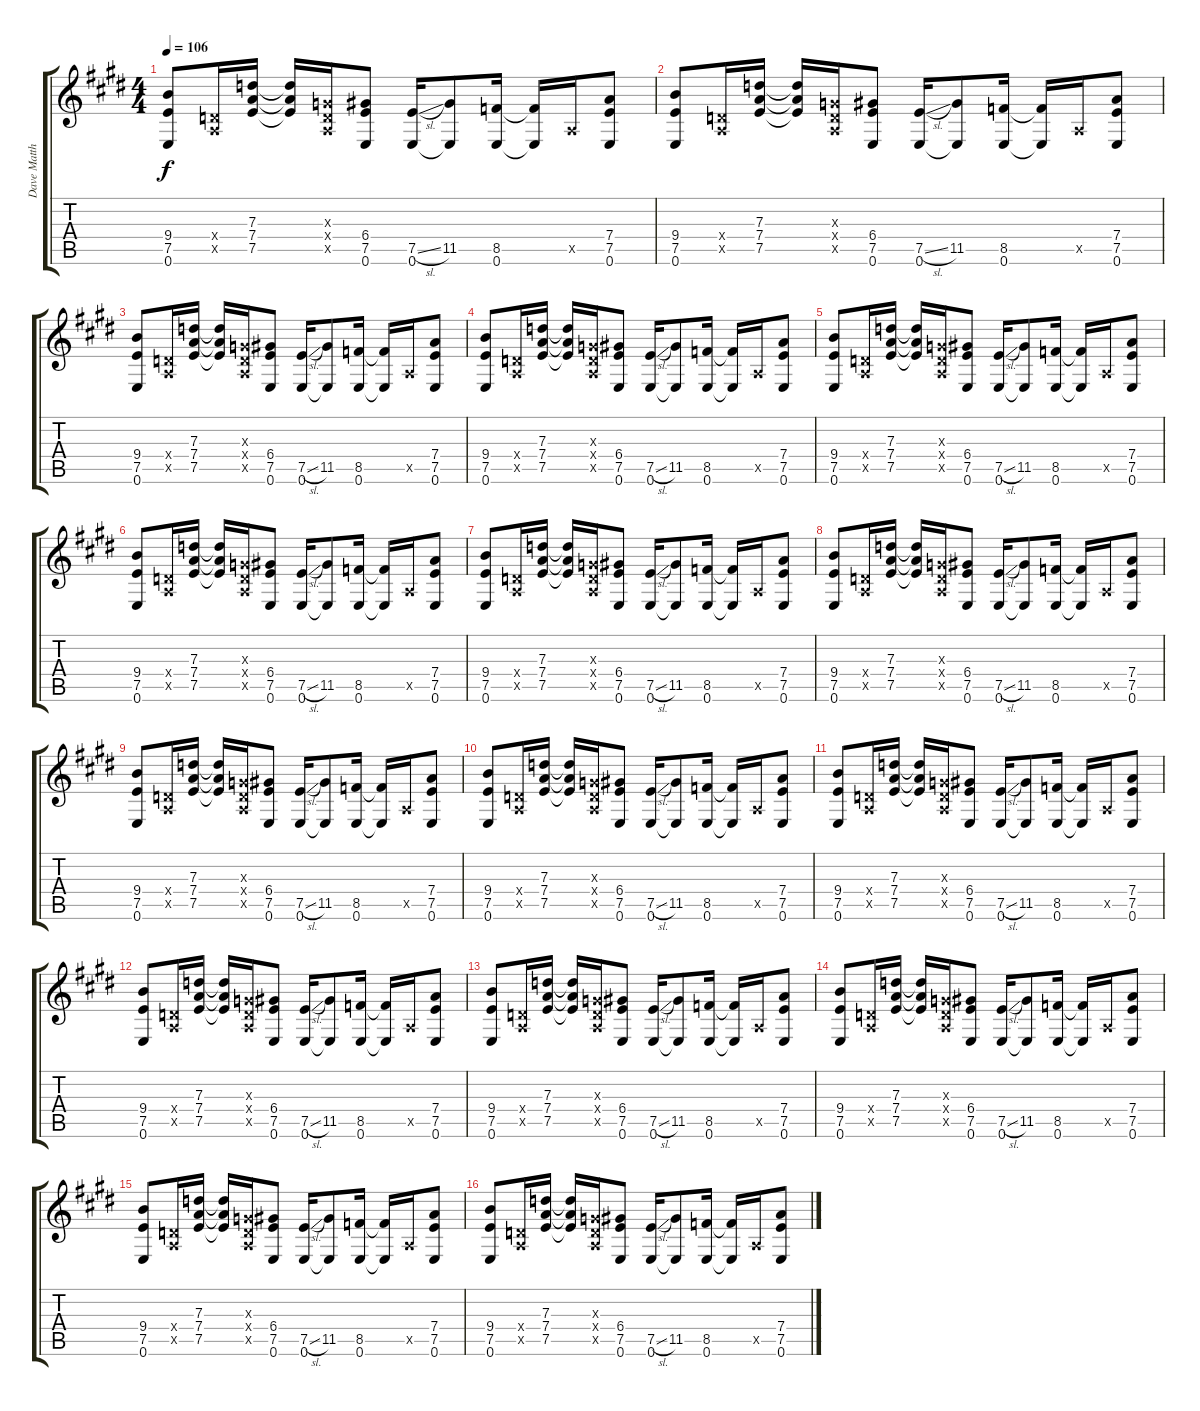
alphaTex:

\track ("Dave Matthews" "Dave Matth") {instrument acousticguitarsteel}
\staff {score tabs}
\tuning (E4 B3 G3 D3 A2 E2) {hide}
\ts (4 4)
\tempo 106
\clef g2
\ks e
(9.4 7.5 0.6).8{dy f volume 16} (0.4{x} 0.5{x}).16 (7.3 7.4 7.5).16 (7.3{t} 7.4{t} 7.5{t}).16 (0.3{x} 0.4{x} 0.5{x}).16 (6.4 7.5 0.6).8 (7.5{sl} 0.6).16 (11.5 0.6{t}).8 (8.5 0.6).16 (8.5{t} 0.6{t}).16 0.5{x}.16 (7.4 7.5 0.6).8 |
(9.4 7.5 0.6).8{volume 16} (0.4{x} 0.5{x}).16 (7.3 7.4 7.5).16 (7.3{t} 7.4{t} 7.5{t}).16 (0.3{x} 0.4{x} 0.5{x}).16 (6.4 7.5 0.6).8 (7.5{sl} 0.6).16 (11.5 0.6{t}).8 (8.5 0.6).16 (8.5{t} 0.6{t}).16 0.5{x}.16 (7.4 7.5 0.6).8 |
(9.4 7.5 0.6).8{volume 16} (0.4{x} 0.5{x}).16 (7.3 7.4 7.5).16 (7.3{t} 7.4{t} 7.5{t}).16 (0.3{x} 0.4{x} 0.5{x}).16 (6.4 7.5 0.6).8 (7.5{sl} 0.6).16 (11.5 0.6{t}).8 (8.5 0.6).16 (8.5{t} 0.6{t}).16 0.5{x}.16 (7.4 7.5 0.6).8 |
(9.4 7.5 0.6).8{volume 16} (0.4{x} 0.5{x}).16 (7.3 7.4 7.5).16 (7.3{t} 7.4{t} 7.5{t}).16 (0.3{x} 0.4{x} 0.5{x}).16 (6.4 7.5 0.6).8 (7.5{sl} 0.6).16 (11.5 0.6{t}).8 (8.5 0.6).16 (8.5{t} 0.6{t}).16 0.5{x}.16 (7.4 7.5 0.6).8 |
(9.4 7.5 0.6).8{volume 13} (0.4{x} 0.5{x}).16 (7.3 7.4 7.5).16 (7.3{t} 7.4{t} 7.5{t}).16 (0.3{x} 0.4{x} 0.5{x}).16 (6.4 7.5 0.6).8 (7.5{sl} 0.6).16 (11.5 0.6{t}).8 (8.5 0.6).16 (8.5{t} 0.6{t}).16 0.5{x}.16 (7.4 7.5 0.6).8 |
(9.4 7.5 0.6).8 (0.4{x} 0.5{x}).16 (7.3 7.4 7.5).16 (7.3{t} 7.4{t} 7.5{t}).16 (0.3{x} 0.4{x} 0.5{x}).16 (6.4 7.5 0.6).8 (7.5{sl} 0.6).16 (11.5 0.6{t}).8 (8.5 0.6).16 (8.5{t} 0.6{t}).16 0.5{x}.16 (7.4 7.5 0.6).8 |
(9.4 7.5 0.6).8 (0.4{x} 0.5{x}).16 (7.3 7.4 7.5).16 (7.3{t} 7.4{t} 7.5{t}).16 (0.3{x} 0.4{x} 0.5{x}).16 (6.4 7.5 0.6).8 (7.5{sl} 0.6).16 (11.5 0.6{t}).8 (8.5 0.6).16 (8.5{t} 0.6{t}).16 0.5{x}.16 (7.4 7.5 0.6).8 |
(9.4 7.5 0.6).8 (0.4{x} 0.5{x}).16 (7.3 7.4 7.5).16 (7.3{t} 7.4{t} 7.5{t}).16 (0.3{x} 0.4{x} 0.5{x}).16 (6.4 7.5 0.6).8 (7.5{sl} 0.6).16 (11.5 0.6{t}).8 (8.5 0.6).16 (8.5{t} 0.6{t}).16 0.5{x}.16 (7.4 7.5 0.6).8 |
(9.4 7.5 0.6).8 (0.4{x} 0.5{x}).16 (7.3 7.4 7.5).16 (7.3{t} 7.4{t} 7.5{t}).16 (0.3{x} 0.4{x} 0.5{x}).16 (6.4 7.5 0.6).8 (7.5{sl} 0.6).16 (11.5 0.6{t}).8 (8.5 0.6).16 (8.5{t} 0.6{t}).16 0.5{x}.16 (7.4 7.5 0.6).8 |
(9.4 7.5 0.6).8 (0.4{x} 0.5{x}).16 (7.3 7.4 7.5).16 (7.3{t} 7.4{t} 7.5{t}).16 (0.3{x} 0.4{x} 0.5{x}).16 (6.4 7.5 0.6).8 (7.5{sl} 0.6).16 (11.5 0.6{t}).8 (8.5 0.6).16 (8.5{t} 0.6{t}).16 0.5{x}.16 (7.4 7.5 0.6).8 |
(9.4 7.5 0.6).8 (0.4{x} 0.5{x}).16 (7.3 7.4 7.5).16 (7.3{t} 7.4{t} 7.5{t}).16 (0.3{x} 0.4{x} 0.5{x}).16 (6.4 7.5 0.6).8 (7.5{sl} 0.6).16 (11.5 0.6{t}).8 (8.5 0.6).16 (8.5{t} 0.6{t}).16 0.5{x}.16 (7.4 7.5 0.6).8 |
(9.4 7.5 0.6).8 (0.4{x} 0.5{x}).16 (7.3 7.4 7.5).16 (7.3{t} 7.4{t} 7.5{t}).16 (0.3{x} 0.4{x} 0.5{x}).16 (6.4 7.5 0.6).8 (7.5{sl} 0.6).16 (11.5 0.6{t}).8 (8.5 0.6).16 (8.5{t} 0.6{t}).16 0.5{x}.16 (7.4 7.5 0.6).8 |
(9.4 7.5 0.6).8{volume 10} (0.4{x} 0.5{x}).16 (7.3 7.4 7.5).16 (7.3{t} 7.4{t} 7.5{t}).16 (0.3{x} 0.4{x} 0.5{x}).16 (6.4 7.5 0.6).8 (7.5{sl} 0.6).16 (11.5 0.6{t}).8 (8.5 0.6).16 (8.5{t} 0.6{t}).16 0.5{x}.16 (7.4 7.5 0.6).8 |
(9.4 7.5 0.6).8 (0.4{x} 0.5{x}).16 (7.3 7.4 7.5).16 (7.3{t} 7.4{t} 7.5{t}).16 (0.3{x} 0.4{x} 0.5{x}).16 (6.4 7.5 0.6).8 (7.5{sl} 0.6).16 (11.5 0.6{t}).8 (8.5 0.6).16 (8.5{t} 0.6{t}).16 0.5{x}.16 (7.4 7.5 0.6).8 |
(9.4 7.5 0.6).8 (0.4{x} 0.5{x}).16 (7.3 7.4 7.5).16 (7.3{t} 7.4{t} 7.5{t}).16 (0.3{x} 0.4{x} 0.5{x}).16 (6.4 7.5 0.6).8 (7.5{sl} 0.6).16 (11.5 0.6{t}).8 (8.5 0.6).16 (8.5{t} 0.6{t}).16 0.5{x}.16 (7.4 7.5 0.6).8 |
(9.4 7.5 0.6).8 (0.4{x} 0.5{x}).16 (7.3 7.4 7.5).16 (7.3{t} 7.4{t} 7.5{t}).16 (0.3{x} 0.4{x} 0.5{x}).16 (6.4 7.5 0.6).8 (7.5{sl} 0.6).16 (11.5 0.6{t}).8 (8.5 0.6).16 (8.5{t} 0.6{t}).16 0.5{x}.16 (7.4 7.5 0.6).8
